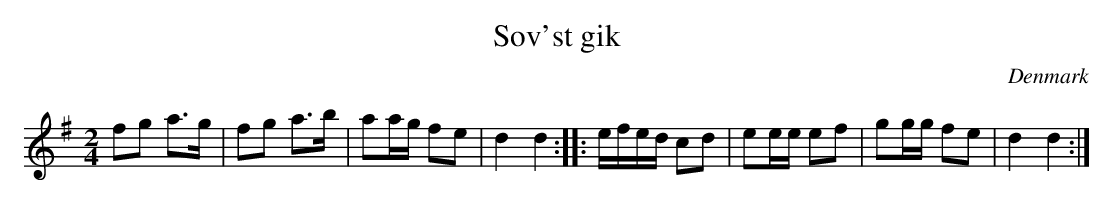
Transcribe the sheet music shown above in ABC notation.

X:1
T:Sov'st gik
O:Denmark
M:2/4
L:1/8
K:DMix
fg a>g | fg a>b | aa/g/ fe | d2 d2 ::\
e/f/e/d/ cd | ee/e/ ef | gg/g/ fe | d2 d2 :|*
